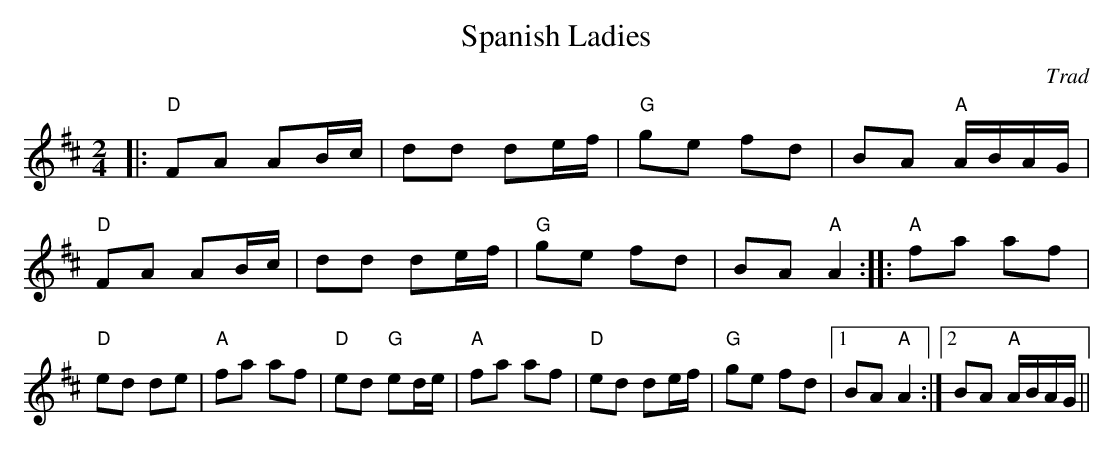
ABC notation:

X:1
T:Spanish Ladies
C:Trad
M:2/4
L:1/8
E:14
K:D
|:"D"FA AB/2c/2|dd de/2f/2|"G"ge fd|BA "A"A/2B/2A/2G/2|\
"D"FA AB/2c/2|dd de/2f/2|"G"ge fd|BA "A"A2::"A"fa af|\
"D"ed de|"A"fa af|"D"ed "G"ed/2e/2|"A"fa af|"D"ed de/2f/2|\
"G"ge fd|1 BA "A"A2:|2 BA "A"A/2B/2A/2G/2||**
